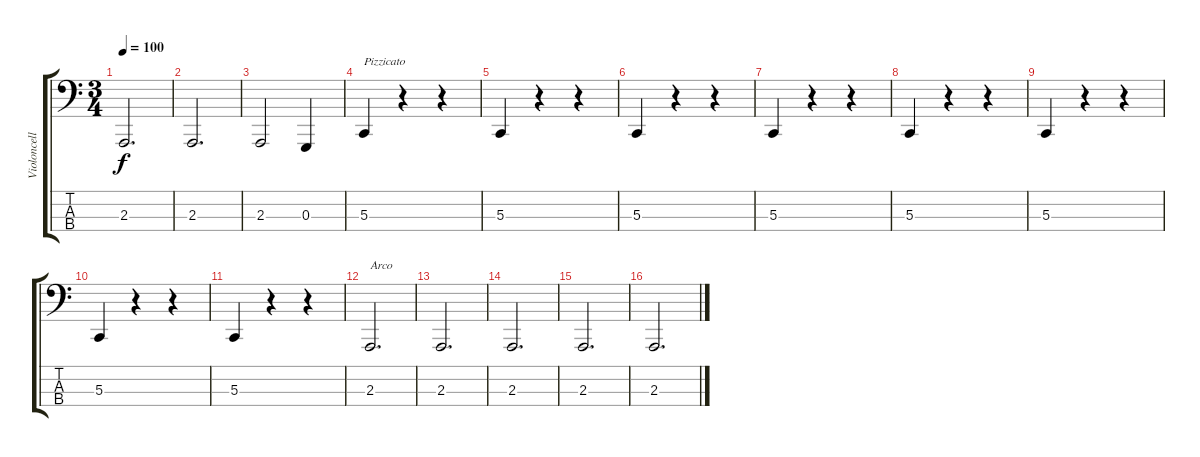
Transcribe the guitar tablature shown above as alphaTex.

\track ("Violoncello" "Violoncell") {instrument cello}
\staff {score tabs}
\tuning (A2 D2 G1 C1) {hide}
\ts (3 4)
\tempo 100
\clef f4
\ks c
2.3.2{d dy f} |
2.3.2{d} |
2.3.2 0.3.4 |
5.3.4{txt "Pizzicato" instrument pizzicatostrings} r.4 r.4 |
5.3.4 r.4 r.4 |
5.3.4 r.4 r.4 |
5.3.4 r.4 r.4 |
5.3.4 r.4 r.4 |
5.3.4 r.4 r.4 |
5.3.4 r.4 r.4 |
5.3.4 r.4 r.4 |
2.3.2{d txt "Arco" instrument cello} |
2.3.2{d} |
2.3.2{d} |
2.3.2{d} |
2.3.2{d}
